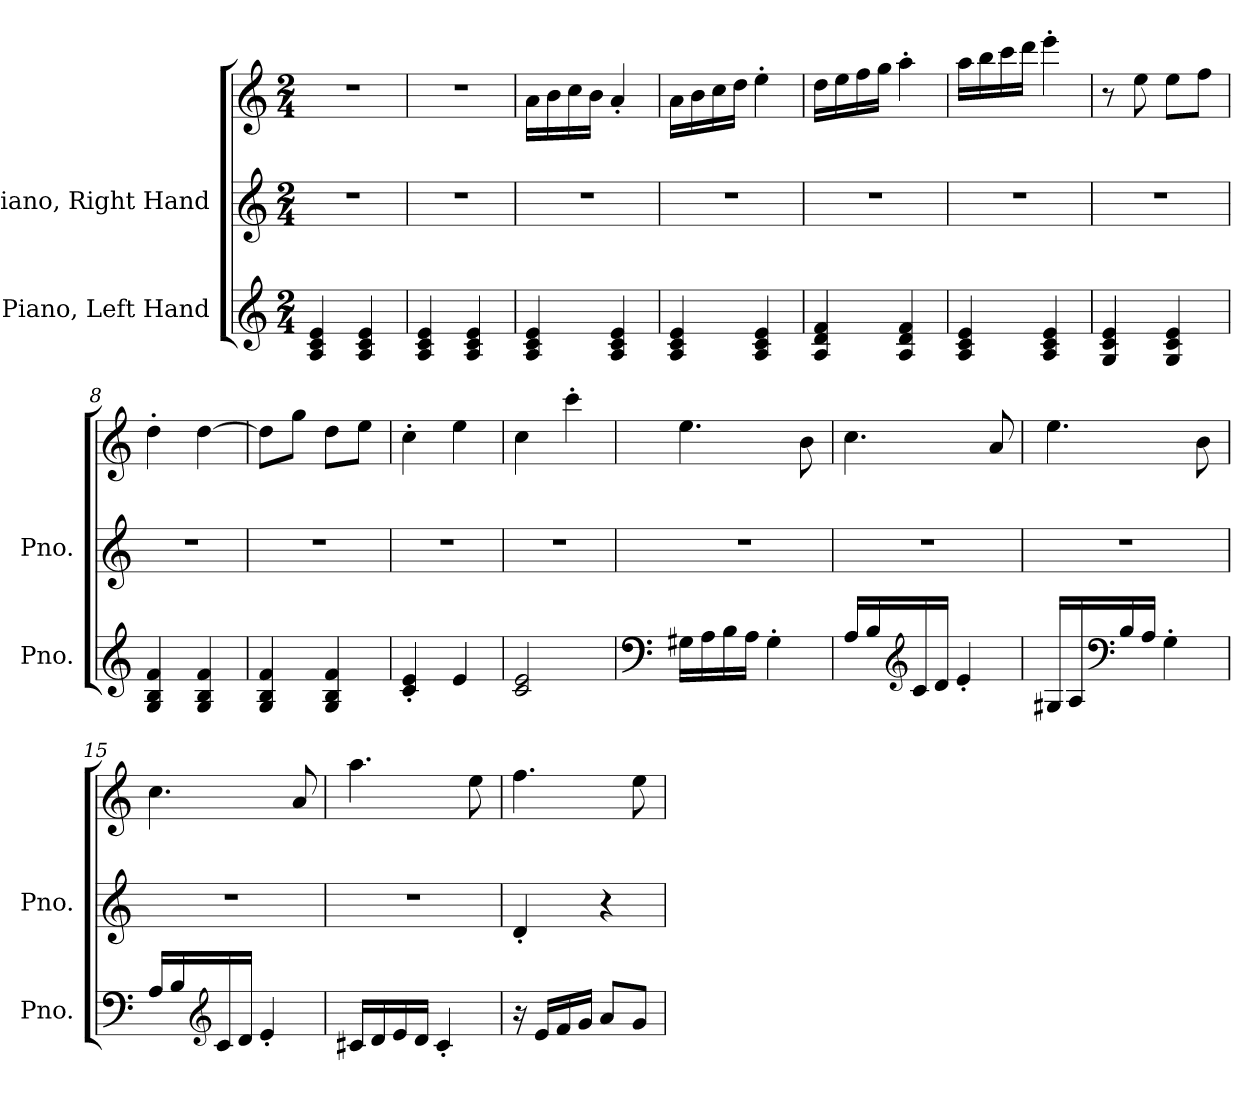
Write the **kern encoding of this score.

**kern	**kern	**kern
*part2	*part1	*part1
*staff3	*staff2	*staff1
*I"Piano, Left Hand	*I"Piano, Right Hand	*
*I'Pno.	*I'Pno.	*
*clefG2	*clefG2	*clefG2
*k[]	*k[]	*k[]
*M2/4	*M2/4	*M2/4
*MM100	*MM100	*MM100
=1	=1	=1
4A/ 4c/ 4e/	2r	2r
4A/ 4c/ 4e/	.	.
=2	=2	=2
4A/ 4c/ 4e/	2r	2r
4A/ 4c/ 4e/	.	.
=3	=3	=3
4A/ 4c/ 4e/	2r	16a\LL
.	.	16b\
.	.	16cc\
.	.	16b\JJ
4A/ 4c/ 4e/	.	4a'/
=4	=4	=4
4A/ 4c/ 4e/	2r	16a\LL
.	.	16b\
.	.	16cc\
.	.	16dd\JJ
4A/ 4c/ 4e/	.	4ee'\
=5	=5	=5
4A/ 4d/ 4f/	2r	16dd\LL
.	.	16ee\
.	.	16ff\
.	.	16gg\JJ
4A/ 4d/ 4f/	.	4aa'\
=6	=6	=6
4A/ 4c/ 4e/	2r	16aa\LL
.	.	16bb\
.	.	16ccc\
.	.	16ddd\JJ
4A/ 4c/ 4e/	.	4eee'\
!!LO:LB:g=z
=7	=7	=7
4G/ 4c/ 4e/	2r	8r
.	.	8ee\
4G/ 4c/ 4e/	.	8ee\L
.	.	8ff\J
=8	=8	=8
4G/ 4B/ 4f/	2r	4dd'\
4G/ 4B/ 4f/	.	[4dd\
=9	=9	=9
4G/ 4B/ 4f/	2r	8dd\L]
.	.	8gg\J
4G/ 4B/ 4f/	.	8dd\L
.	.	8ee\J
=10	=10	=10
4c/' 4e/'	2r	4cc'\
4e/	.	4ee\
=11	=11	=11
2c/ 2e/	2r	4cc\
.	.	4ccc'\
=12	=12	=12
*clefF4	*	*
16G#X\LL	2r	4.ee\
16A\	.	.
16B\	.	.
16A\JJ	.	.
4G#'\	.	.
.	.	8b\
=13	=13	=13
16A/LL	2r	4.cc\
16B/	.	.
*clefG2	*	*
16c/	.	.
16d/JJ	.	.
4e'/	.	.
.	.	8a/
!!LO:LB:g=z
=14	=14	=14
16G#X/LL	2r	4.ee\
16A/	.	.
*clefF4	*	*
16B/	.	.
16A/JJ	.	.
4G#'\	.	.
.	.	8b\
=15	=15	=15
16A/LL	2r	4.cc\
16B/	.	.
*clefG2	*	*
16c/	.	.
16d/JJ	.	.
4e'/	.	.
.	.	8a/
=16	=16	=16
16c#X/LL	2r	4.aa\
16d/	.	.
16e/	.	.
16d/JJ	.	.
4c#'/	.	.
.	.	8ee\
=17	=17	=17
16r	4d'/	4.ff\
16e/LL	.	.
16f/	.	.
16g/JJ	.	.
8a/L	4r	.
8g/J	.	8ee\
=	=	=
*-	*-	*-
